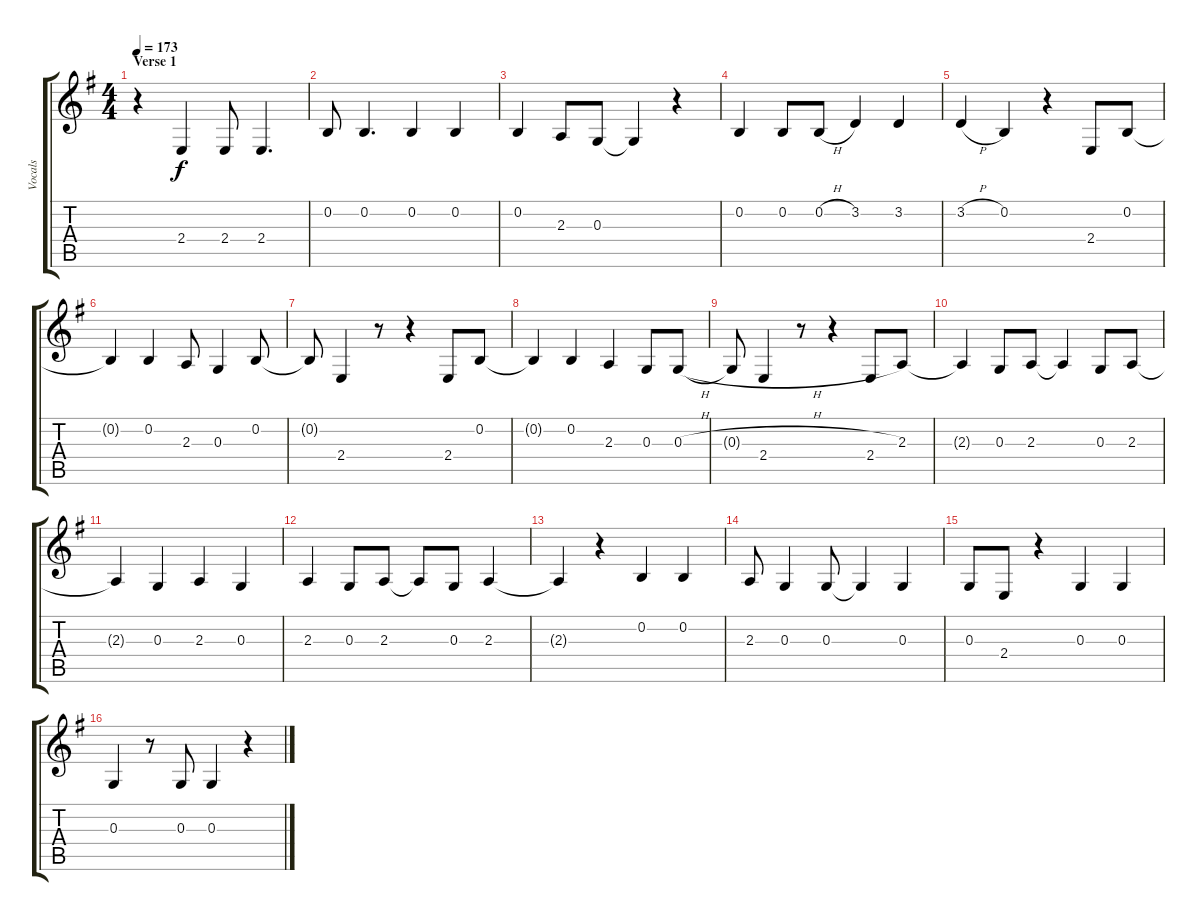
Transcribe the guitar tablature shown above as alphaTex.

\track ("Vocals" "Vocals") {instrument tenorsax}
\staff {score tabs}
\tuning (E4 B3 G3 D3 A2 E2) {hide}
\ts (4 4)
\section ("" "Verse 1")
\tempo 173
\clef g2
\ks g
r.4{dy f} 2.4.4 2.4.8 2.4.4{d} |
0.2.8 0.2.4{d} 0.2.4 0.2.4 |
0.2.4 2.3.8 0.3.8 0.3{t}.4 r.4 |
0.2.4 0.2.8 0.2{h}.8 3.2.4 3.2.4 |
3.2{h}.4 0.2.4 r.4 2.4.8 0.2.8 |
0.2{t}.4 0.2.4 2.3.8 0.3.4 0.2.8 |
0.2{t}.8 2.4.4 r.8 r.4 2.4.8 0.2.8 |
0.2{t}.4 0.2.4 2.3.4 0.3.8 0.3{h}.8 |
0.3{h t}.8 2.4.4 r.8 r.4 2.4.8 2.3.8 |
2.3{t}.4 0.3.8 2.3.8 2.3{t}.4 0.3.8 2.3.8 |
2.3{t}.4 0.3.4 2.3.4 0.3.4 |
2.3.4 0.3.8 2.3.8 2.3{t}.8 0.3.8 2.3.4 |
2.3{t}.4 r.4 0.2.4 0.2.4 |
2.3.8 0.3.4 0.3.8 0.3{t}.4 0.3.4 |
0.3.8 2.4.8 r.4 0.3.4 0.3.4 |
0.3.4 r.8 0.3.8 0.3.4 r.4
